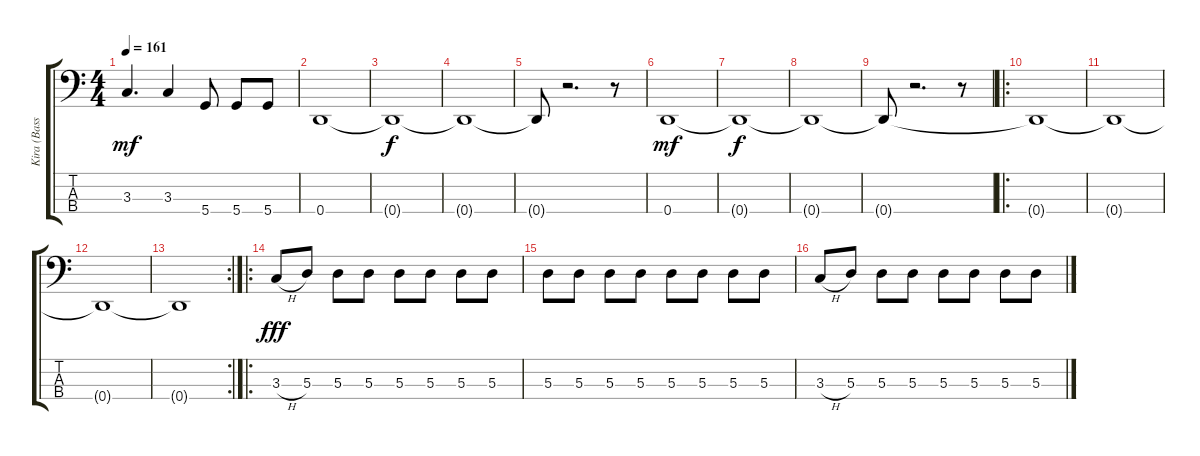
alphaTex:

\track ("Kira (Bass)" "Kira (Bass") {instrument electricbassfinger}
\staff {score tabs}
\tuning (G2 D2 A1 D1) {hide}
\ts (4 4)
\tempo 161
\clef f4
\ks c
3.3.4{d dy mf} 3.3.4 5.4.8 5.4.8 5.4.8 |
0.4.1 |
0.4{t}.1{dy f} |
0.4{t}.1 |
0.4{t}.8 r.2{d} r.8 |
0.4.1{dy mf} |
0.4{t}.1{dy f} |
0.4{t}.1 |
0.4{t}.8 r.2{d} r.8 |
\ro
0.4{t}.1 |
0.4{t}.1 |
0.4{t}.1 |
\rc 2
0.4{t}.1 |
\ro
3.3{h}.8{dy fff} 5.3.8 5.3.8 5.3.8 5.3.8 5.3.8 5.3.8 5.3.8 |
5.3.8 5.3.8 5.3.8 5.3.8 5.3.8 5.3.8 5.3.8 5.3.8 |
3.3{h}.8 5.3.8 5.3.8 5.3.8 5.3.8 5.3.8 5.3.8 5.3.8
